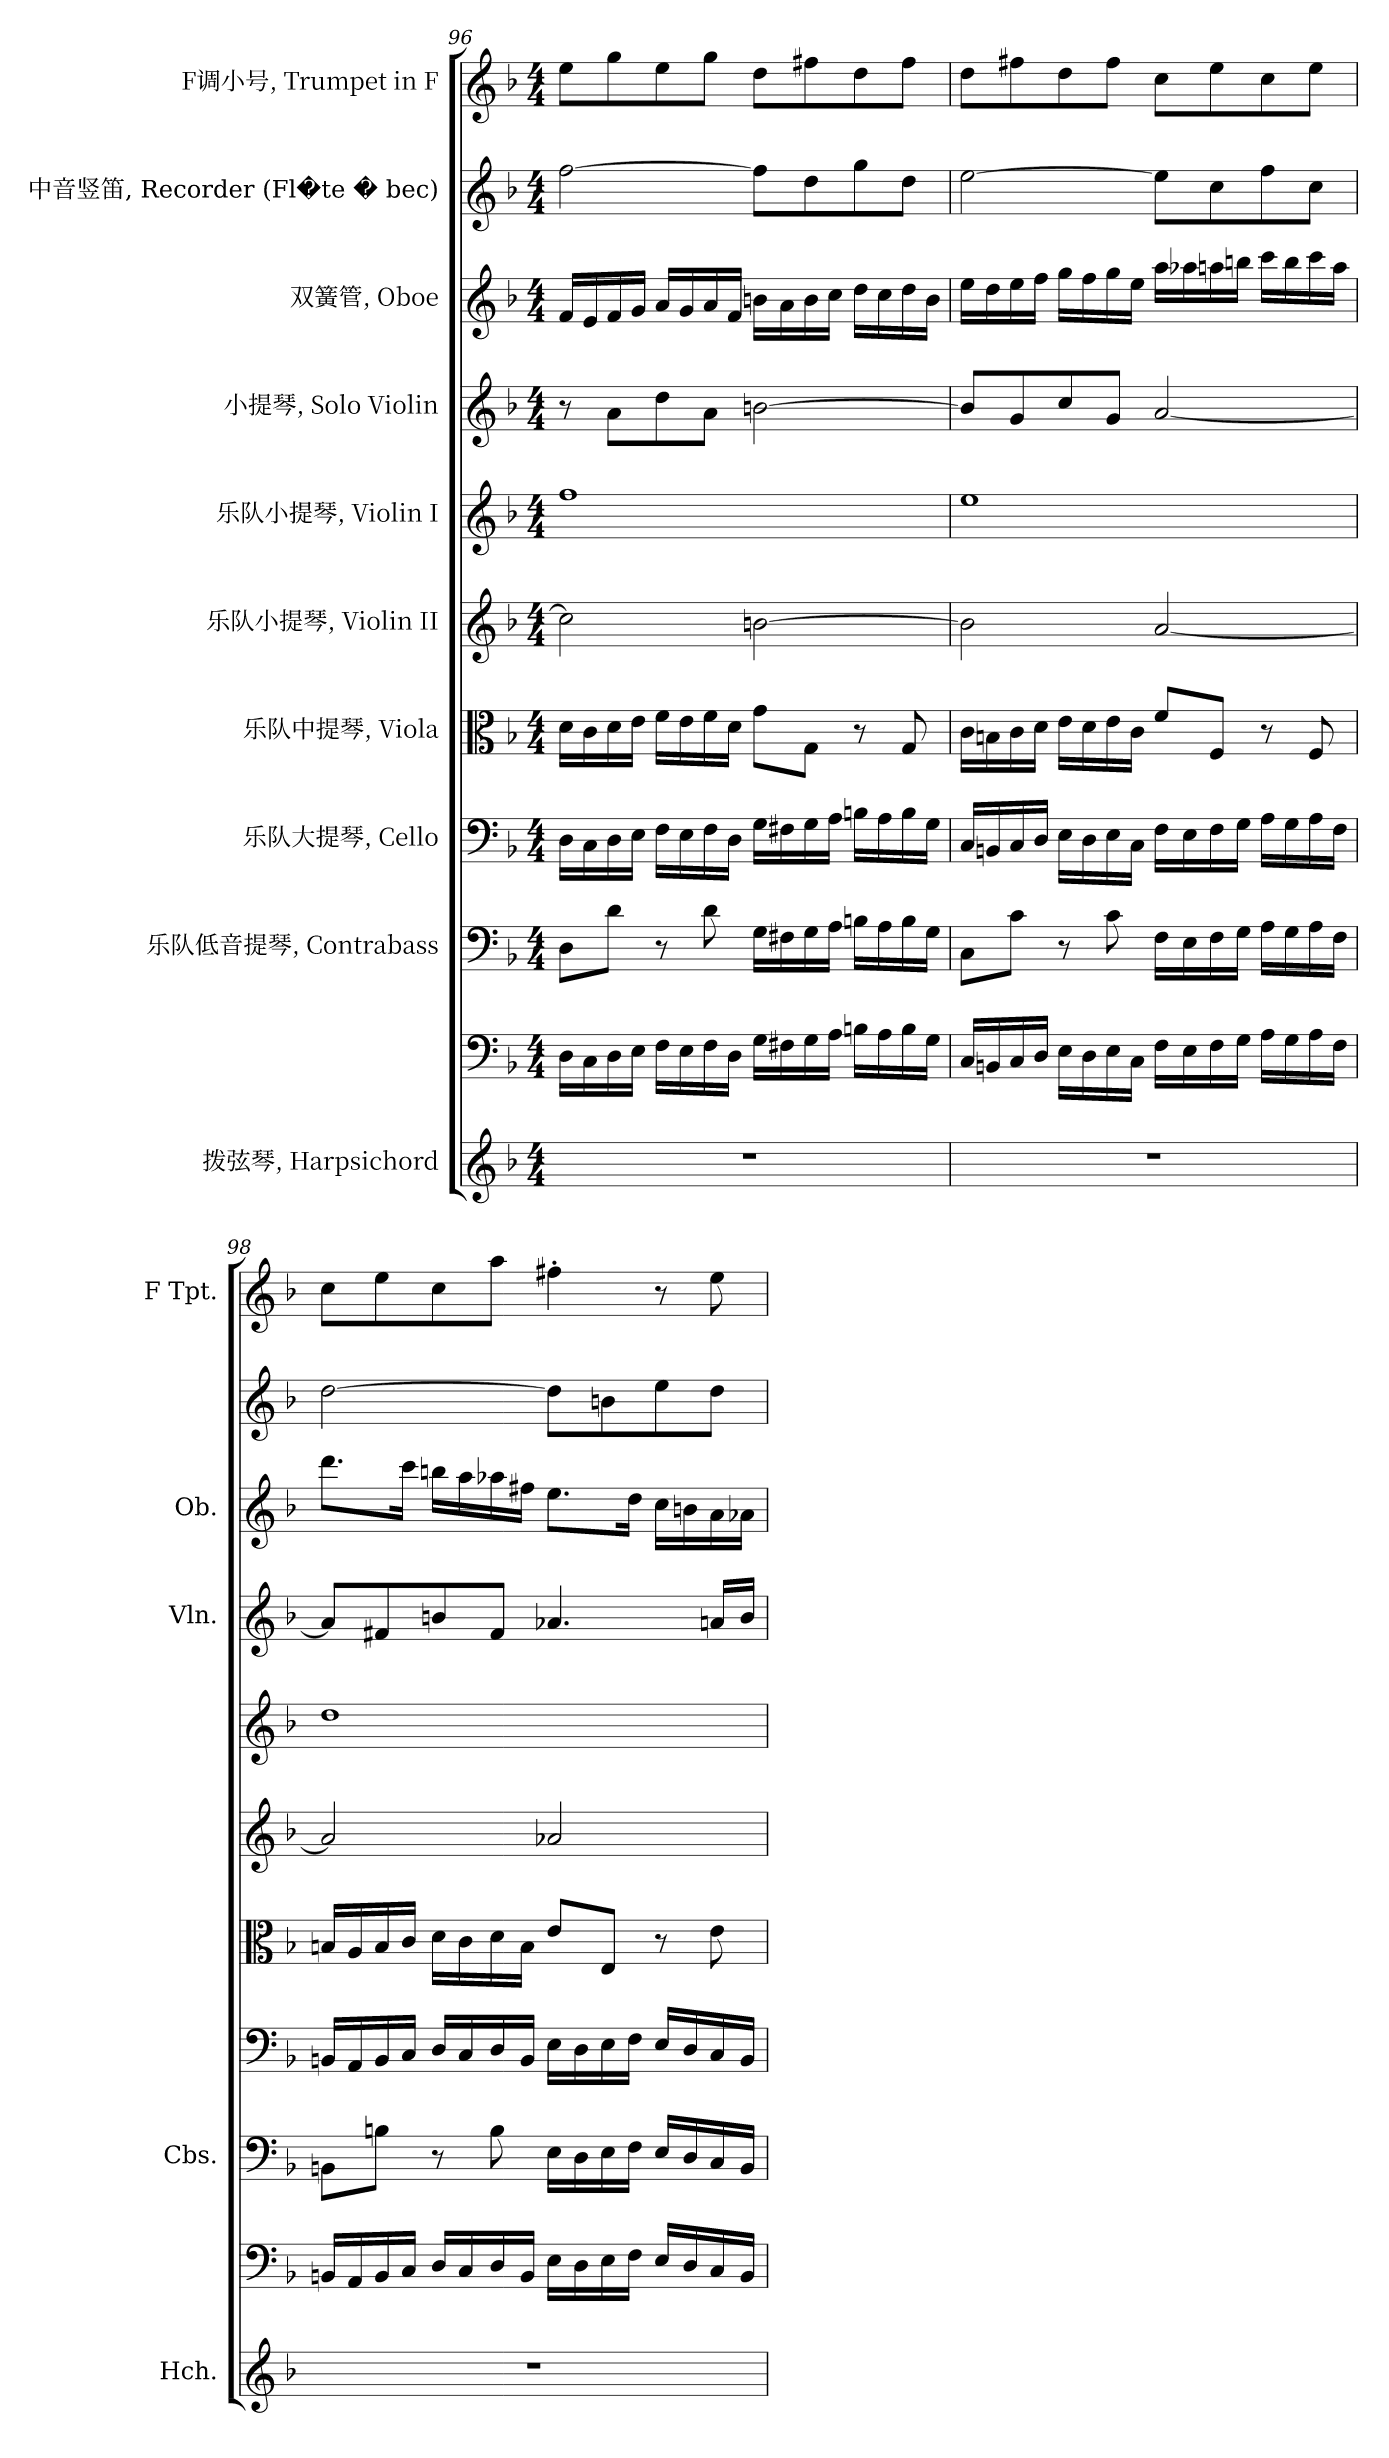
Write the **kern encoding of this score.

**kern	**kern	**kern	**kern	**kern	**kern	**kern	**kern	**kern	**kern	**kern
*part10	*part10	*part9	*part8	*part7	*part6	*part5	*part4	*part3	*part2	*part1
*staff11	*staff10	*staff9	*staff8	*staff7	*staff6	*staff5	*staff4	*staff3	*staff2	*staff1
*I"拨弦琴, Harpsichord	*	*I"乐队低音提琴, Contrabass	*I"乐队大提琴, Cello	*I"乐队中提琴, Viola	*I"乐队小提琴, Violin II	*I"乐队小提琴, Violin I	*I"小提琴, Solo Violin	*I"双簧管, Oboe	*I"中音竖笛, Recorder (Fl�te � bec)	*I"F调小号, Trumpet in F
*I'Hch.	*	*I'Cbs.	*	*	*	*	*I'Vln.	*I'Ob.	*	*I'F Tpt.
*clefG2	*clefF4	*clefF4	*clefF4	*clefC3	*clefG2	*clefG2	*clefG2	*clefG2	*clefG2	*clefG2
*	*	*ITrd7c12	*	*	*	*	*	*	*	*ITrd-3c-5
*k[b-]	*k[b-]	*k[b-]	*k[b-]	*k[b-]	*k[b-]	*k[b-]	*k[b-]	*k[b-]	*k[b-]	*k[b-e-]
*M4/4	*M4/4	*M4/4	*M4/4	*M4/4	*M4/4	*M4/4	*M4/4	*M4/4	*M4/4	*M4/4
=96	=96	=96	=96	=96	=96	=96	=96	=96	=96	=96
1r	16D\LL	8DD\L	16D\LL	16d\LL	2cc\]	1ff	8r	16f/LL	[2ff\	8aa\L
.	16C\	.	16C\	16c\	.	.	.	16e/	.	.
.	16D\	8D\J	16D\	16d\	.	.	8a\L	16f/	.	8ccc\
.	16E\JJ	.	16E\JJ	16e\JJ	.	.	.	16g/JJ	.	.
.	16F\LL	8r	16F\LL	16f\LL	.	.	8dd\	16a/LL	.	8aa\
.	16E\	.	16E\	16e\	.	.	.	16g/	.	.
.	16F\	8D\	16F\	16f\	.	.	8a\J	16a/	.	8ccc\J
.	16D\JJ	.	16D\JJ	16d\JJ	.	.	.	16f/JJ	.	.
.	16G\LL	16GG\LL	16G\LL	8g\L	[2bn\	.	[2bn\	16bn\LL	8ff\L]	8gg\L
.	16F#X\	16FF#X\	16F#X\	.	.	.	.	16a\	.	.
.	16G\	16GG\	16G\	8G\J	.	.	.	16b\	8dd\	8bbn\
.	16A\JJ	16AA\JJ	16A\JJ	.	.	.	.	16cc\JJ	.	.
.	16Bn\LL	16BBn\LL	16Bn\LL	8r	.	.	.	16dd\LL	8gg\	8gg\
.	16A\	16AA\	16A\	.	.	.	.	16cc\	.	.
.	16B\	16BB\	16B\	8G/	.	.	.	16dd\	8dd\J	8bb\J
.	16G\JJ	16GG\JJ	16G\JJ	.	.	.	.	16b\JJ	.	.
!!LO:PB:g=z
=97	=97	=97	=97	=97	=97	=97	=97	=97	=97	=97
1r	16C/LL	8CC\L	16C/LL	16c\LL	2b\]	1ee	8b/L]	16ee\LL	[2ee\	8gg\L
.	16BBn/	.	16BBn/	16Bn\	.	.	.	16dd\	.	.
.	16C/	8C\J	16C/	16c\	.	.	8g/	16ee\	.	8bbn\
.	16D/JJ	.	16D/JJ	16d\JJ	.	.	.	16ff\JJ	.	.
.	16E\LL	8r	16E\LL	16e\LL	.	.	8cc/	16gg\LL	.	8gg\
.	16D\	.	16D\	16d\	.	.	.	16ff\	.	.
.	16E\	8C\	16E\	16e\	.	.	8g/J	16gg\	.	8bb\J
.	16C\JJ	.	16C\JJ	16c\JJ	.	.	.	16ee\JJ	.	.
.	16F\LL	16FF\LL	16F\LL	8f/L	[2a/	.	[2a/	16aa\LL	8ee\L]	8ff\L
.	16E\	16EE\	16E\	.	.	.	.	16aa-X\	.	.
.	16F\	16FF\	16F\	8F/J	.	.	.	16aan\	8cc\	8aa\
.	16G\JJ	16GG\JJ	16G\JJ	.	.	.	.	16bbn\JJ	.	.
.	16A\LL	16AA\LL	16A\LL	8r	.	.	.	16ccc\LL	8ff\	8ff\
.	16G\	16GG\	16G\	.	.	.	.	16bb\	.	.
.	16A\	16AA\	16A\	8F/	.	.	.	16ccc\	8cc\J	8aa\J
.	16F\JJ	16FF\JJ	16F\JJ	.	.	.	.	16aa\JJ	.	.
=98	=98	=98	=98	=98	=98	=98	=98	=98	=98	=98
1r	16BBn/LL	8BBBn\L	16BBn/LL	16Bn/LL	2a/]	1dd	8a/L]	8.ddd\L	[2dd\	8ff\L
.	16AA/	.	16AA/	16A/	.	.	.	.	.	.
.	16BB/	8BBn\J	16BB/	16B/	.	.	8f#X/	.	.	8aa\
.	16C/JJ	.	16C/JJ	16c/JJ	.	.	.	16ccc\Jk	.	.
.	16D/LL	8r	16D/LL	16d\LL	.	.	8bn/	16bbn\LL	.	8ff\
.	16C/	.	16C/	16c\	.	.	.	16aa\	.	.
.	16D/	8BB\	16D/	16d\	.	.	8f#/J	16aa-X\	.	8ddd\J
.	16BB/JJ	.	16BB/JJ	16B\JJ	.	.	.	16ff#X\JJ	.	.
.	16E\LL	16EE\LL	16E\LL	8e/L	2a-X/	.	4.a-X/	8.ee\L	8dd\L]	4bbn'\
.	16D\	16DD\	16D\	.	.	.	.	.	.	.
.	16E\	16EE\	16E\	8E/J	.	.	.	.	8bn\	.
.	16F\JJ	16FF\JJ	16F\JJ	.	.	.	.	16dd\Jk	.	.
.	16E/LL	16EE/LL	16E/LL	8r	.	.	.	16cc\LL	8ee\	8r
.	16D/	16DD/	16D/	.	.	.	.	16bn\	.	.
.	16C/	16CC/	16C/	8e\	.	.	16an/LL	16a\	8dd\J	8aa\
.	16BB/JJ	16BBB/JJ	16BB/JJ	.	.	.	16b/JJ	16a-X\JJ	.	.
=	=	=	=	=	=	=	=	=	=	=
*-	*-	*-	*-	*-	*-	*-	*-	*-	*-	*-
